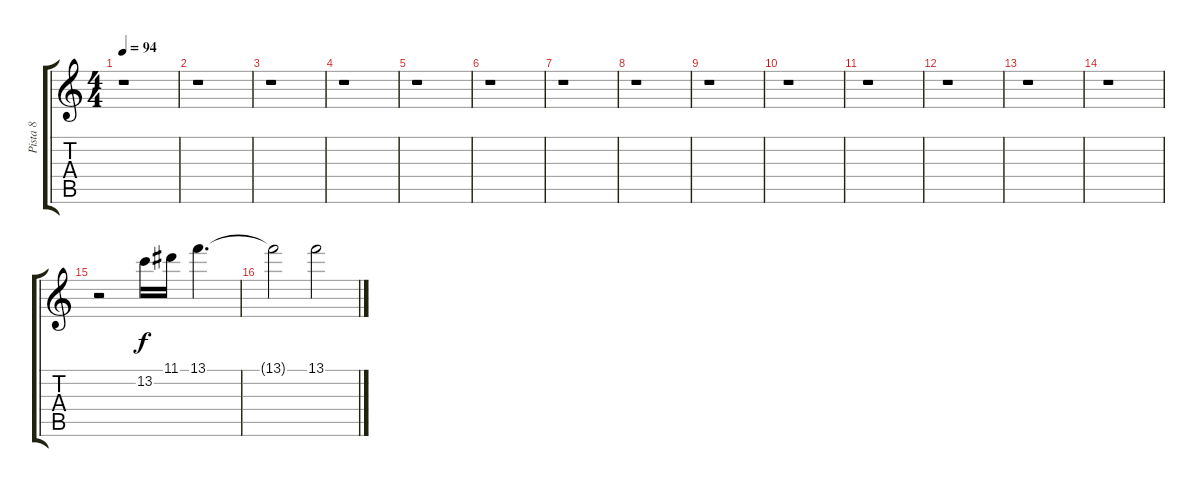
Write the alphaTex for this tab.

\track ("Pista 8" "Pista 8") {instrument distortionguitar}
\staff {score tabs}
\tuning (E4 B3 G3 D3 A2 E2) {hide}
\ts (4 4)
\tempo 94
\clef g2
\ks c
r.1{dy f} |
r.1 |
r.1 |
r.1 |
r.1 |
r.1 |
r.1 |
r.1 |
r.1 |
r.1 |
r.1 |
r.1 |
r.1 |
r.1 |
r.2 13.2.16 11.1.16 13.1.4{d} |
13.1{t}.2 13.1.2
